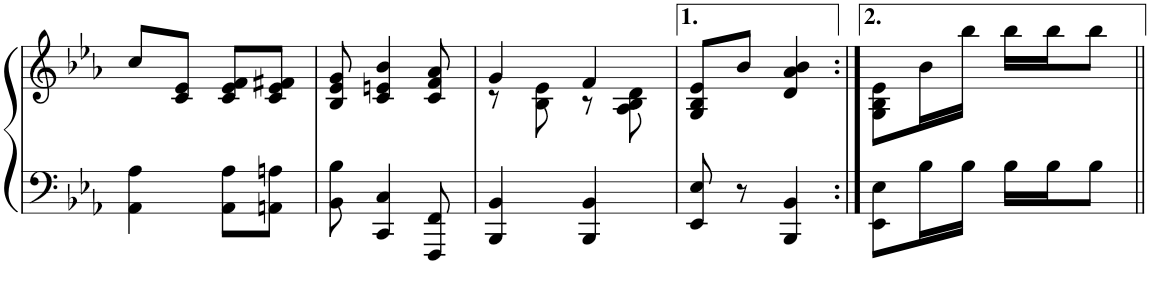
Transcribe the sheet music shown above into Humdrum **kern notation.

**kern	**kern
*part1	*part1
*staff2	*staff1
*I"Piano	*
*I'Pno.	*
!!LO:PB:g=z
*clefF4	*clefG2
*k[b-e-a-]	*k[b-e-a-]
*E-:	*E-:
*M2/4	*M2/4
=34	=34
4AA-\ 4A-\	8cc/L
.	8c/ 8e-/J
8AA-\ 8A-\L	8c/ 8e-/ 8f/L
8AAn\ 8An\J	8c/ 8e-/ 8f#X/J
=35	=35
8BB-\ 8B-\	8B-/ 8e-/ 8g/
4CC/ 4C/	4c/ 4en/ 4b-/
8FFF/ 8FF/	8c/ 8f/ 8a-/
=36	=36
*	*^
4BBB-/ 4BB-/	4g/	8r
.	.	8B-\ 8e-\
4BBB-/ 4BB-/	4f/	8r
.	.	8A-\ 8B-\ 8d\
*	*v	*v
=37	=37
8EE-/ 8E-/	8G/ 8B-/ 8e-/L
8r	8b-/J
4BBB-/ 4BB-/	4d/ 4a-/ 4b-/
=38:|!	=38:|!
8EE-\ 8E-\L	8G\ 8B-\ 8e-\L
16B-\L	16b-\L
16B-\JJ	16bb-\JJ
16B-\LL	16bb-\LL
16B-\J	16bb-\J
8B-\J	8bb-\J
=||	=||
*-	*-
